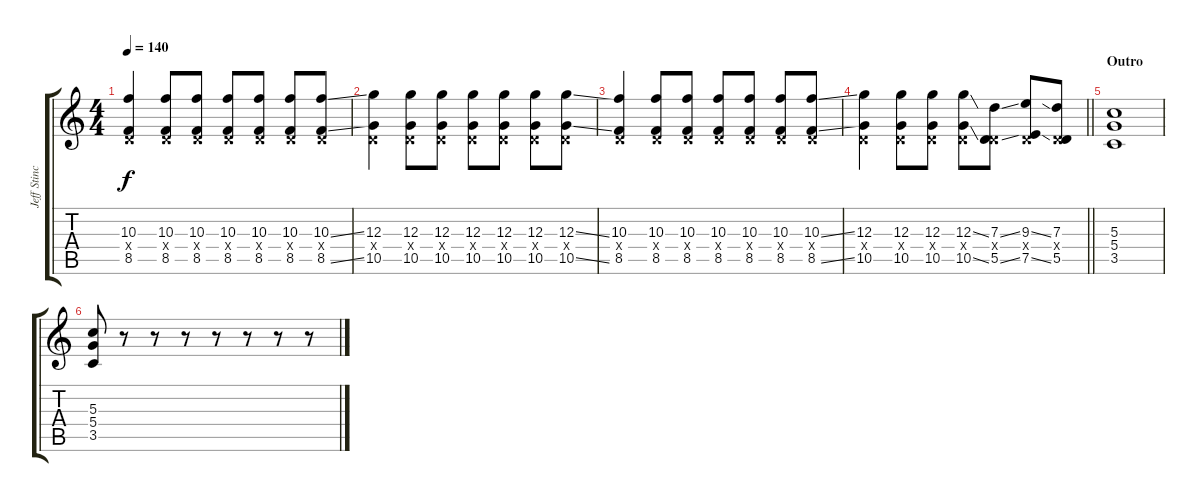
\track ("Jeff Stinco" "Jeff Stinc") {instrument overdrivenguitar}
\staff {score tabs}
\tuning (E4 B3 G3 D3 A2 E2) {hide}
\ts (4 4)
\tempo 140
\clef g2
\ks c
(10.3 0.4{x} 8.5).4{dy f} (10.3 0.4{x} 8.5).8 (10.3 0.4{x} 8.5).8 (10.3 0.4{x} 8.5).8 (10.3 0.4{x} 8.5).8 (10.3 0.4{x} 8.5).8 (10.3{ss} 0.4{x} 8.5{ss}).8 |
(12.3 0.4{x} 10.5).4 (12.3 0.4{x} 10.5).8 (12.3 0.4{x} 10.5).8 (12.3 0.4{x} 10.5).8 (12.3 0.4{x} 10.5).8 (12.3 0.4{x} 10.5).8 (12.3{ss} 0.4{x} 10.5{ss}).8 |
(10.3 0.4{x} 8.5).4 (10.3 0.4{x} 8.5).8 (10.3 0.4{x} 8.5).8 (10.3 0.4{x} 8.5).8 (10.3 0.4{x} 8.5).8 (10.3 0.4{x} 8.5).8 (10.3{ss} 0.4{x} 8.5{ss}).8 |
\barLineRight lightlight
(12.3 0.4{x} 10.5).4 (12.3 0.4{x} 10.5).8 (12.3 0.4{x} 10.5).8 (12.3{ss} 0.4{x} 10.5{ss}).8 (7.3{ss} 0.4{x} 5.5{ss}).8 (9.3{ss} 0.4{x} 7.5{ss}).8 (7.3 0.4{x} 5.5).8 |
\section ("" "Outro")
(5.3 5.4 3.5).1 |
(5.3 5.4 3.5).8 r.8 r.8 r.8 r.8 r.8 r.8 r.8
